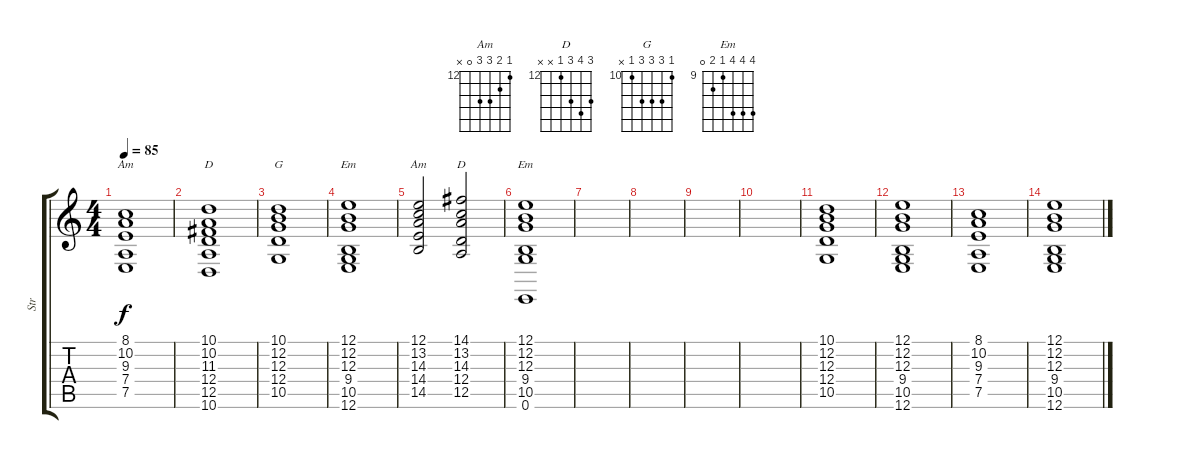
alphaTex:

\track ("Str" "Str") {instrument synthstrings1}
\staff {score tabs}
\tuning (E4 B3 G3 D3 A2 E2) {hide}
\chord ("Am" 8 10 9 7 0 x) {firstfret 7}
\chord ("D" 10 10 11 12 12 10) {firstfret 10}
\chord ("G" 10 12 12 12 10 x) {firstfret 10}
\chord ("Em" 12 12 12 9 10 12) {firstfret 9}
\chord ("Am" 12 13 14 14 0 x) {firstfret 12}
\chord ("D" 14 15 14 12 x x) {firstfret 12}
\chord ("Em" 12 12 12 9 10 0) {firstfret 9}
\ts (4 4)
\tempo 85
\clef g2
\ks c
(8.1 10.2 9.3 7.4 7.5).1{ch "Am" dy f} |
(10.1 10.2 11.3 12.4 12.5 10.6).1{ch "D"} |
(10.1 12.2 12.3 12.4 10.5).1{ch "G"} |
(12.1 12.2 12.3 9.4 10.5 12.6).1{ch "Em"} |
(12.1 13.2 14.3 14.4 14.5).2{ch "Am"} (14.1 13.2 14.3 12.4 12.5).2{ch "D"} |
(12.1 12.2 12.3 9.4 10.5 0.6).1{ch "Em"} |
|
|
|
|
(10.1 12.2 12.3 12.4 10.5).1 |
(12.1 12.2 12.3 9.4 10.5 12.6).1 |
(8.1 10.2 9.3 7.4 7.5).1 |
(12.1 12.2 12.3 9.4 10.5 12.6).1
